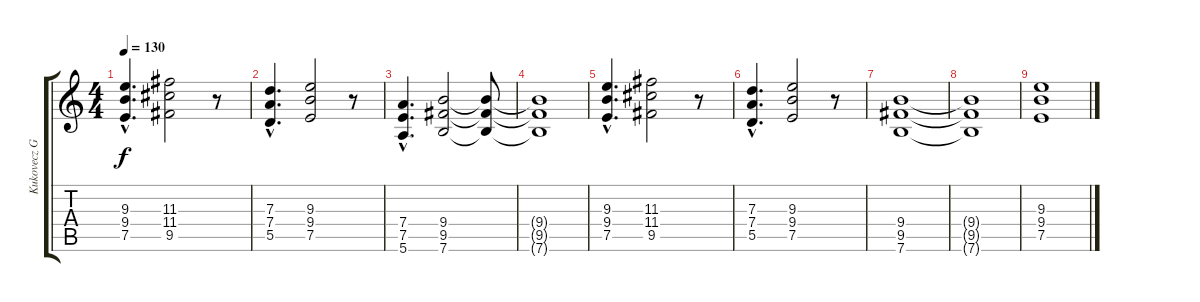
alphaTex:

\track ("Kukovecz Gábor" "Kukovecz G") {instrument distortionguitar}
\staff {score tabs}
\tuning (E4 B3 G3 D3 A2 E2) {hide}
\ts (4 4)
\tempo 130
\clef g2
\ks c
(9.3{hac} 9.4{hac} 7.5{hac}).4{d dy f} (11.3 11.4 9.5).2 r.8 |
(7.3{hac} 7.4{hac} 5.5{hac}).4{d} (9.3 9.4 7.5).2 r.8 |
(7.4{hac} 7.5{hac} 5.6{hac}).4{d} (9.4 9.5 7.6).2 (9.4{t} 9.5{t} 7.6{t}).8 |
(9.4{t} 9.5{t} 7.6{t}).1 |
(9.3{hac} 9.4{hac} 7.5{hac}).4{d} (11.3 11.4 9.5).2 r.8 |
(7.3{hac} 7.4{hac} 5.5{hac}).4{d} (9.3 9.4 7.5).2 r.8 |
(9.4 9.5 7.6).1 |
(9.4{t} 9.5{t} 7.6{t}).1 |
(9.3 9.4 7.5).1
